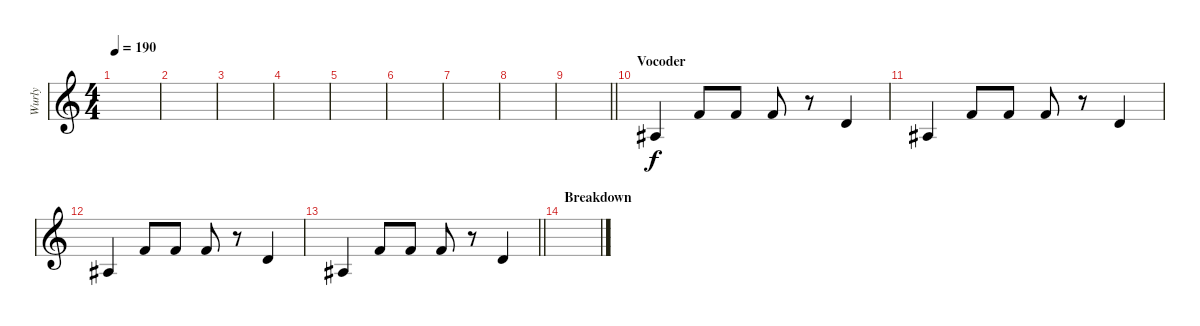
\track ("Wurly" "Wurly") {instrument electricpiano1}
\staff {score}
\tuning (E4 B3 G3 D3 A2 D2) {hide}
\ts (4 4)
\tempo 190
\clef g2
\ks c
|
|
|
|
|
|
|
|
\barLineRight lightlight
|
\section ("" "Vocoder")
3.3.4 1.1.8 1.1.8 1.1.8 r.8 3.2.4 |
3.3.4 1.1.8 1.1.8 1.1.8 r.8 3.2.4 |
3.3.4 1.1.8 1.1.8 1.1.8 r.8 3.2.4 |
\barLineRight lightlight
3.3.4 1.1.8 1.1.8 1.1.8 r.8 3.2.4 |
\section ("" "Breakdown")
